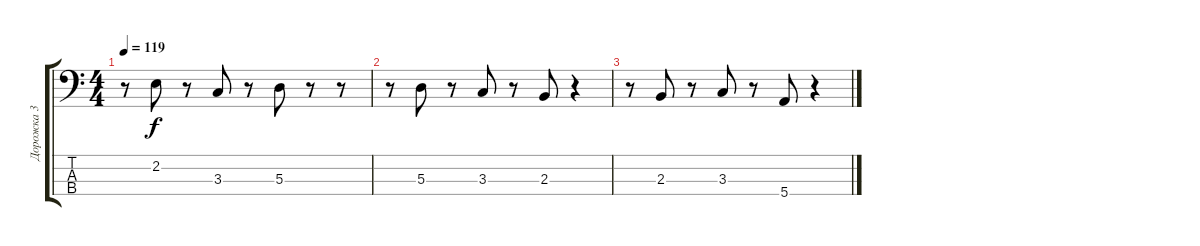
\track ("Дорожка 3" "Дорожка 3") {instrument electricbassfinger}
\staff {score tabs}
\tuning (G2 D2 A1 E1) {hide}
\ts (4 4)
\tempo 119
\clef f4
\ks c
r.8{dy f} 2.2.8 r.8 3.3.8 r.8 5.3.8 r.8 r.8 |
r.8 5.3.8 r.8 3.3.8 r.8 2.3.8 r.4 |
r.8 2.3.8 r.8 3.3.8 r.8 5.4.8 r.4
